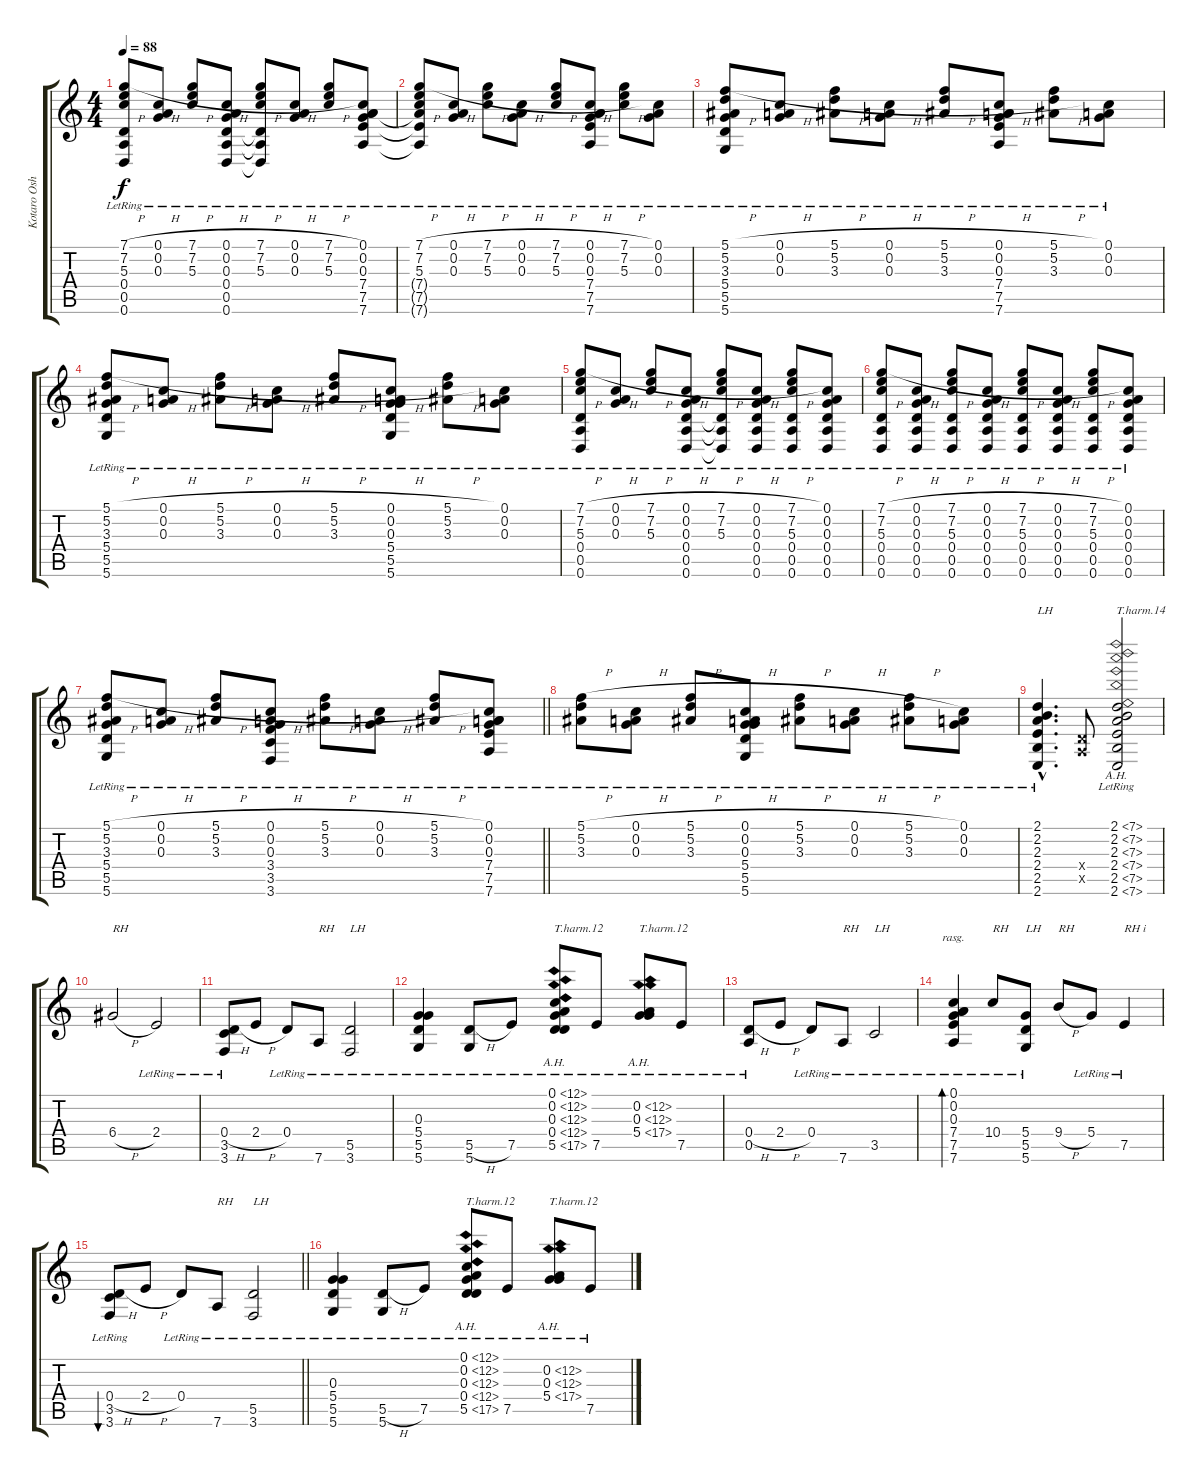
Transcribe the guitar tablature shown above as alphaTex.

\track ("Kotaro Oshio" "Kotaro Osh") {instrument acousticguitarsteel}
\staff {score tabs}
\tuning (C4 A3 G3 D3 A2 D2) {hide}
\ts (4 4)
\tempo 88
\clef g2
\ks c
(7.1{h} 7.2{lr} 5.3{lr} 0.4{lr} 0.5{lr} 0.6{lr}).8{dy f} (0.1{h} 0.2{lr} 0.3{lr}).8 (7.1{h} 7.2{lr} 5.3{lr}).8 (0.1{h} 0.2{lr} 0.3{lr} 0.4{lr} 0.5{lr} 0.6{lr}).8 (7.1{h} 7.2{lr} 5.3{lr} 0.4{t} 0.5{t} 0.6{t}).8 (0.1{h} 0.2{lr} 0.3{lr}).8 (7.1{h} 7.2{lr} 5.3{lr}).8 (0.1{lr} 0.2{lr} 0.3{lr} 7.4{lr} 7.5{lr} 7.6{lr}).8 |
(7.1{h} 7.2{lr} 5.3{lr} 7.4{t} 7.5{t} 7.6{t}).8 (0.1{h} 0.2{lr} 0.3{lr}).8 (7.1{h} 7.2{lr} 5.3{lr}).8 (0.1{h} 0.2{lr} 0.3{lr}).8 (7.1{h} 7.2{lr} 5.3{lr}).8 (0.1{h} 0.2{lr} 0.3{lr} 7.4{lr} 7.5{lr} 7.6{lr}).8 (7.1{h} 7.2{lr} 5.3{lr}).8 (0.1{lr} 0.2{lr} 0.3{lr}).8 |
(5.1{h} 5.2{lr} 3.3{lr} 5.4{lr} 5.5{lr} 5.6{lr}).8 (0.1{h} 0.2{lr} 0.3{lr}).8 (5.1{h} 5.2{lr} 3.3{lr}).8 (0.1{h} 0.2{lr} 0.3{lr}).8 (5.1{h} 5.2{lr} 3.3{lr}).8 (0.1{h} 0.2{lr} 0.3{lr} 7.4{lr} 7.5{lr} 7.6{lr}).8 (5.1{h} 5.2{lr} 3.3{lr}).8 (0.1{lr} 0.2{lr} 0.3{lr}).8 |
(5.1{h} 5.2{lr} 3.3{lr} 5.4{lr} 5.5{lr} 5.6{lr}).8 (0.1{h} 0.2{lr} 0.3{lr}).8 (5.1{h} 5.2{lr} 3.3{lr}).8 (0.1{h} 0.2{lr} 0.3{lr}).8 (5.1{h} 5.2{lr} 3.3{lr}).8 (0.1{h} 0.2{lr} 0.3{lr} 5.4{lr} 5.5{lr} 5.6{lr}).8 (5.1{h} 5.2{lr} 3.3{lr}).8 (0.1{lr} 0.2{lr} 0.3{lr}).8 |
(7.1{h} 7.2{lr} 5.3{lr} 0.4{lr} 0.5{lr} 0.6{lr}).8 (0.1{h} 0.2{lr} 0.3{lr}).8 (7.1{h} 7.2{lr} 5.3{lr}).8 (0.1{h} 0.2{lr} 0.3{lr} 0.4{lr} 0.5{lr} 0.6{lr}).8 (7.1{h} 7.2{lr} 5.3{lr} 0.4{t} 0.5{t} 0.6{t}).8 (0.1{h} 0.2{lr} 0.3{lr} 0.4{lr} 0.5{lr} 0.6{lr}).8 (7.1{h} 7.2{lr} 5.3{lr} 0.4{lr} 0.5{lr} 0.6{lr}).8 (0.1{lr} 0.2{lr} 0.3{lr} 0.4{lr} 0.5{lr} 0.6{lr}).8 |
(7.1{h} 7.2{lr} 5.3{lr} 0.4{lr} 0.5{lr} 0.6{lr}).8 (0.1{h} 0.2{lr} 0.3{lr} 0.4{lr} 0.5{lr} 0.6{lr}).8 (7.1{h} 7.2{lr} 5.3{lr} 0.4{lr} 0.5{lr} 0.6{lr}).8 (0.1{h} 0.2{lr} 0.3{lr} 0.4{lr} 0.5{lr} 0.6{lr}).8 (7.1{h} 7.2{lr} 5.3{lr} 0.4{lr} 0.5{lr} 0.6{lr}).8 (0.1{h} 0.2{lr} 0.3{lr} 0.4{lr} 0.5{lr} 0.6{lr}).8 (7.1{h} 7.2{lr} 5.3{lr} 0.4{lr} 0.5{lr} 0.6{lr}).8 (0.1{lr} 0.2{lr} 0.3{lr} 0.4{lr} 0.5{lr} 0.6{lr}).8 |
\barLineRight lightlight
(5.1{h} 5.2{lr} 3.3{lr} 5.4{lr} 5.5{lr} 5.6{lr}).8 (0.1{h} 0.2{lr} 0.3{lr}).8 (5.1{h} 5.2{lr} 3.3{lr}).8 (0.1{h} 0.2{lr} 0.3{lr} 3.4{lr} 3.5{lr} 3.6{lr}).8 (5.1{h} 5.2{lr} 3.3{lr}).8 (0.1{h} 0.2{lr} 0.3{lr}).8 (5.1{h} 5.2{lr} 3.3{lr}).8 (0.1{lr} 0.2{lr} 0.3{lr} 7.4{lr} 7.5{lr} 7.6{lr}).8 |
(5.1{h} 5.2{lr} 3.3{lr}).8 (0.1{h} 0.2{lr} 0.3{lr}).8 (5.1{h} 5.2{lr} 3.3{lr}).8 (0.1{h} 0.2{lr} 0.3{lr} 5.4{lr} 5.5{lr} 5.6{lr}).8 (5.1{h} 5.2{lr} 3.3{lr}).8 (0.1{h} 0.2{lr} 0.3{lr}).8 (5.1{h} 5.2{lr} 3.3{lr}).8 (0.1{lr} 0.2{lr} 0.3{lr}).8 |
(2.1{hac lr} 2.2{hac lr} 2.3{hac lr} 2.4{hac lr} 2.5{hac lr} 2.6{hac lr}).4{d txt "LH"} (0.4{x} 0.5{x}).8 (2.1{ah 5 lr} 2.2{ah 5 lr} 2.3{ah 5 lr} 2.4{ah 5 lr} 2.5{ah 5 lr} 2.6{ah 5 lr}).2{txt "T.harm.14"} |
6.4{h}.2{txt "RH"} 2.4{lr}.2 |
(0.4{h} 3.5{lr} 3.6{lr}).8 2.4{h}.8 0.4{lr}.8 7.6{lr}.8{txt "RH"} (5.5{lr} 3.6{lr}).2{txt "LH"} |
(0.3{lr} 5.4{lr} 5.5{lr} 5.6{lr}).4 (5.5{h} 5.6{lr}).8 7.5{lr}.8 (0.1{ah 12 lr} 0.2{ah 12 lr} 0.3{ah 12 lr} 0.4{ah 12 lr} 5.5{ah 12 lr}).8{txt "T.harm.12"} 7.5{lr}.8 (0.2{ah 12 lr} 0.3{ah 12 lr} 5.4{ah 12 lr}).8{txt "T.harm.12"} 7.5{lr}.8 |
(0.4{h} 0.5{lr}).8 2.4{h}.8 0.4{lr}.8 7.6{lr}.8{txt "RH"} 3.5{lr}.2{txt "LH"} |
(0.1{lr} 0.2{lr} 0.3{lr} 7.4{lr} 7.5{lr} 7.6{lr}).4{bd 120 rasg ii} 10.4{lr}.8{txt "RH"} (5.4{lr} 5.5{lr} 5.6{lr}).8{txt "LH"} 9.4{h}.8{txt "RH"} 5.4{lr}.8 7.5{lr}.4{txt "RH i"} |
\barLineRight lightlight
(0.4{h} 3.5{lr} 3.6{lr}).8{bu 120} 2.4{h}.8 0.4{lr}.8 7.6{lr}.8{txt "RH"} (5.5{lr} 3.6{lr}).2{txt "LH"} |
(0.3{lr} 5.4{lr} 5.5{lr} 5.6{lr}).4 (5.5{h} 5.6{lr}).8 7.5{lr}.8 (0.1{ah 12 lr} 0.2{ah 12 lr} 0.3{ah 12 lr} 0.4{ah 12 lr} 5.5{ah 12 lr}).8{txt "T.harm.12"} 7.5{lr}.8 (0.2{ah 12 lr} 0.3{ah 12 lr} 5.4{ah 12 lr}).8{txt "T.harm.12"} 7.5{lr}.8
